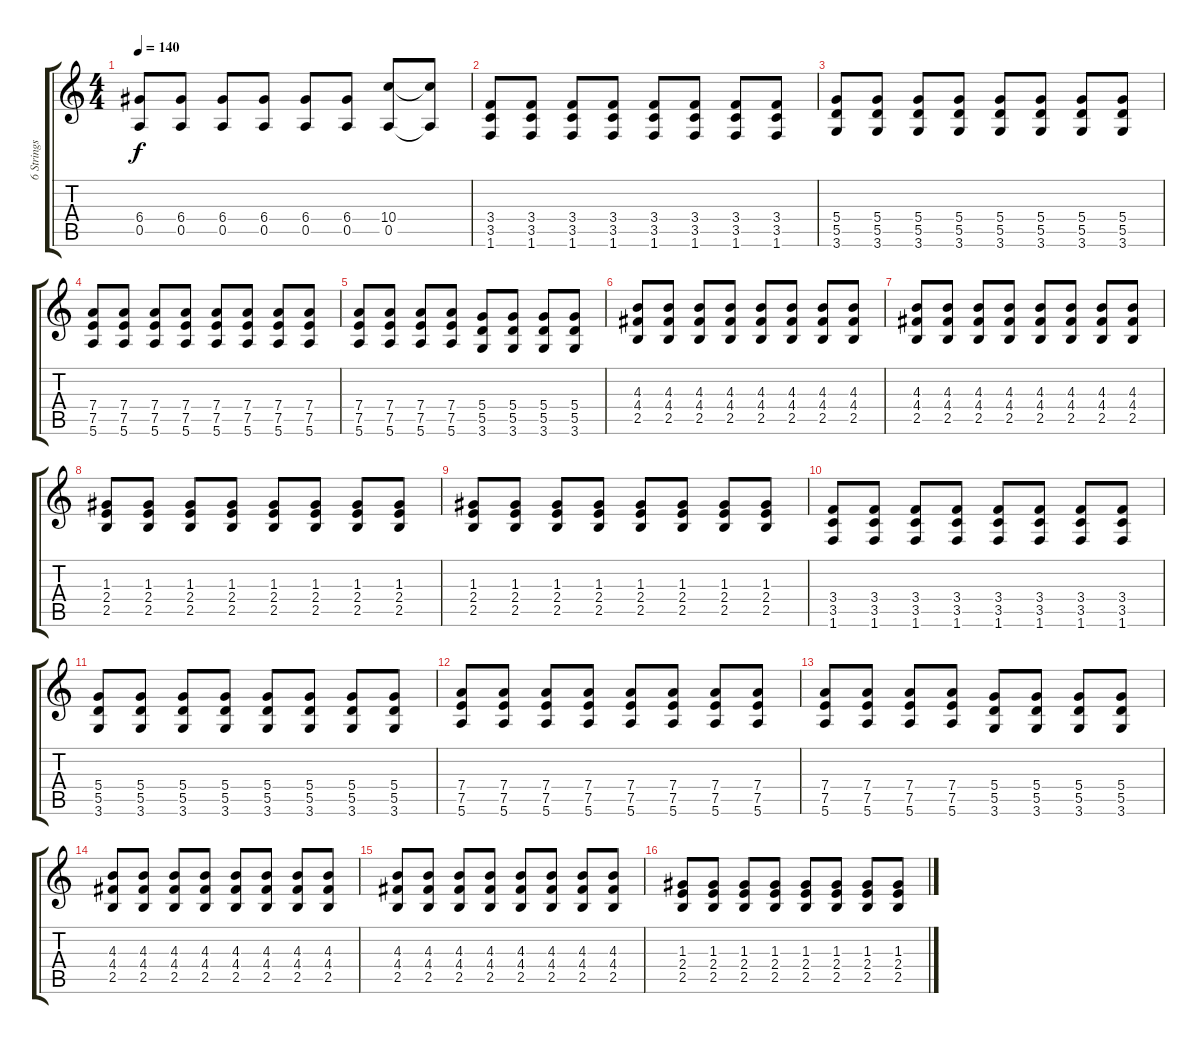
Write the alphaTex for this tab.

\track ("6 Strings Guitar Standard Tuning" "6 Strings ") {instrument distortionguitar}
\staff {score tabs}
\tuning (E4 B3 G3 D3 A2 E2) {hide}
\ts (4 4)
\tempo 140
\clef g2
\ks c
(6.4 0.5).8{dy f} (6.4 0.5).8 (6.4 0.5).8 (6.4 0.5).8 (6.4 0.5).8 (6.4 0.5).8 (10.4 0.5).8 (10.4{t} 0.5{t}).8 |
(3.4 3.5 1.6).8 (3.4 3.5 1.6).8 (3.4 3.5 1.6).8 (3.4 3.5 1.6).8 (3.4 3.5 1.6).8 (3.4 3.5 1.6).8 (3.4 3.5 1.6).8 (3.4 3.5 1.6).8 |
(5.4 5.5 3.6).8 (5.4 5.5 3.6).8 (5.4 5.5 3.6).8 (5.4 5.5 3.6).8 (5.4 5.5 3.6).8 (5.4 5.5 3.6).8 (5.4 5.5 3.6).8 (5.4 5.5 3.6).8 |
(7.4 7.5 5.6).8 (7.4 7.5 5.6).8 (7.4 7.5 5.6).8 (7.4 7.5 5.6).8 (7.4 7.5 5.6).8 (7.4 7.5 5.6).8 (7.4 7.5 5.6).8 (7.4 7.5 5.6).8 |
(7.4 7.5 5.6).8 (7.4 7.5 5.6).8 (7.4 7.5 5.6).8 (7.4 7.5 5.6).8 (5.4 5.5 3.6).8 (5.4 5.5 3.6).8 (5.4 5.5 3.6).8 (5.4 5.5 3.6).8 |
(4.3 4.4 2.5).8 (4.3 4.4 2.5).8 (4.3 4.4 2.5).8 (4.3 4.4 2.5).8 (4.3 4.4 2.5).8 (4.3 4.4 2.5).8 (4.3 4.4 2.5).8 (4.3 4.4 2.5).8 |
(4.3 4.4 2.5).8 (4.3 4.4 2.5).8 (4.3 4.4 2.5).8 (4.3 4.4 2.5).8 (4.3 4.4 2.5).8 (4.3 4.4 2.5).8 (4.3 4.4 2.5).8 (4.3 4.4 2.5).8 |
(1.3 2.4 2.5).8 (1.3 2.4 2.5).8 (1.3 2.4 2.5).8 (1.3 2.4 2.5).8 (1.3 2.4 2.5).8 (1.3 2.4 2.5).8 (1.3 2.4 2.5).8 (1.3 2.4 2.5).8 |
(1.3 2.4 2.5).8 (1.3 2.4 2.5).8 (1.3 2.4 2.5).8 (1.3 2.4 2.5).8 (1.3 2.4 2.5).8 (1.3 2.4 2.5).8 (1.3 2.4 2.5).8 (1.3 2.4 2.5).8 |
(3.4 3.5 1.6).8 (3.4 3.5 1.6).8 (3.4 3.5 1.6).8 (3.4 3.5 1.6).8 (3.4 3.5 1.6).8 (3.4 3.5 1.6).8 (3.4 3.5 1.6).8 (3.4 3.5 1.6).8 |
(5.4 5.5 3.6).8 (5.4 5.5 3.6).8 (5.4 5.5 3.6).8 (5.4 5.5 3.6).8 (5.4 5.5 3.6).8 (5.4 5.5 3.6).8 (5.4 5.5 3.6).8 (5.4 5.5 3.6).8 |
(7.4 7.5 5.6).8 (7.4 7.5 5.6).8 (7.4 7.5 5.6).8 (7.4 7.5 5.6).8 (7.4 7.5 5.6).8 (7.4 7.5 5.6).8 (7.4 7.5 5.6).8 (7.4 7.5 5.6).8 |
(7.4 7.5 5.6).8 (7.4 7.5 5.6).8 (7.4 7.5 5.6).8 (7.4 7.5 5.6).8 (5.4 5.5 3.6).8 (5.4 5.5 3.6).8 (5.4 5.5 3.6).8 (5.4 5.5 3.6).8 |
(4.3 4.4 2.5).8 (4.3 4.4 2.5).8 (4.3 4.4 2.5).8 (4.3 4.4 2.5).8 (4.3 4.4 2.5).8 (4.3 4.4 2.5).8 (4.3 4.4 2.5).8 (4.3 4.4 2.5).8 |
(4.3 4.4 2.5).8 (4.3 4.4 2.5).8 (4.3 4.4 2.5).8 (4.3 4.4 2.5).8 (4.3 4.4 2.5).8 (4.3 4.4 2.5).8 (4.3 4.4 2.5).8 (4.3 4.4 2.5).8 |
(1.3 2.4 2.5).8 (1.3 2.4 2.5).8 (1.3 2.4 2.5).8 (1.3 2.4 2.5).8 (1.3 2.4 2.5).8 (1.3 2.4 2.5).8 (1.3 2.4 2.5).8 (1.3 2.4 2.5).8
